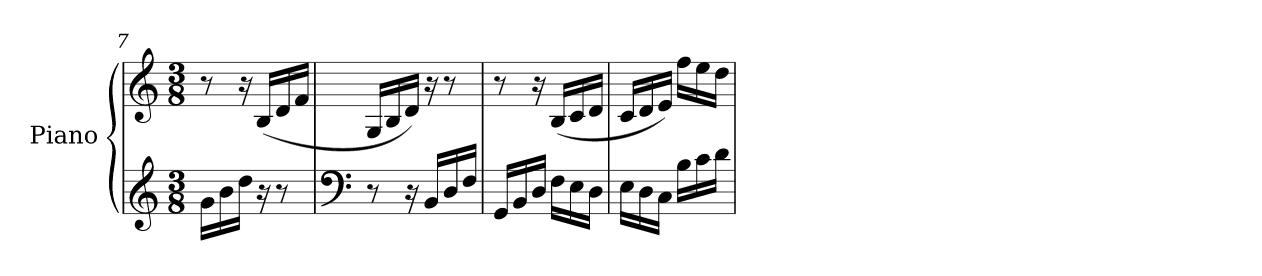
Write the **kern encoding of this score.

**kern	**kern
*part1	*part1
*staff2	*staff1
*I"Piano	*
*I'Pno.	*
*clefG2	*clefG2
*k[]	*k[]
*M3/8	*M3/8
=7	=7
16g\LL	8r
16b\	.
16dd\JJ	16r
16r	(<16B/LL
8r	16d/
.	16f/JJ
!!LO:LB:g=z
=8	=8
*clefF4	*
8r	16G/LL
.	16B/
16r	16d/JJ)
16BB/LL	16r
16D/	8r
16F/JJ	.
=9	=9
16GG/LL	8r
16BB/	.
16D/JJ	16r
16F\LL	(<16B/LL
16E\	16c/
16D\JJ	16d/JJ
=10	=10
16E\LL	16c/LL
16D\	16d/
16C\JJ	16e/JJ)
16B\LL	16ff\LL
16c\	16ee\
16d\JJ	16dd\JJ
=	=
*-	*-
